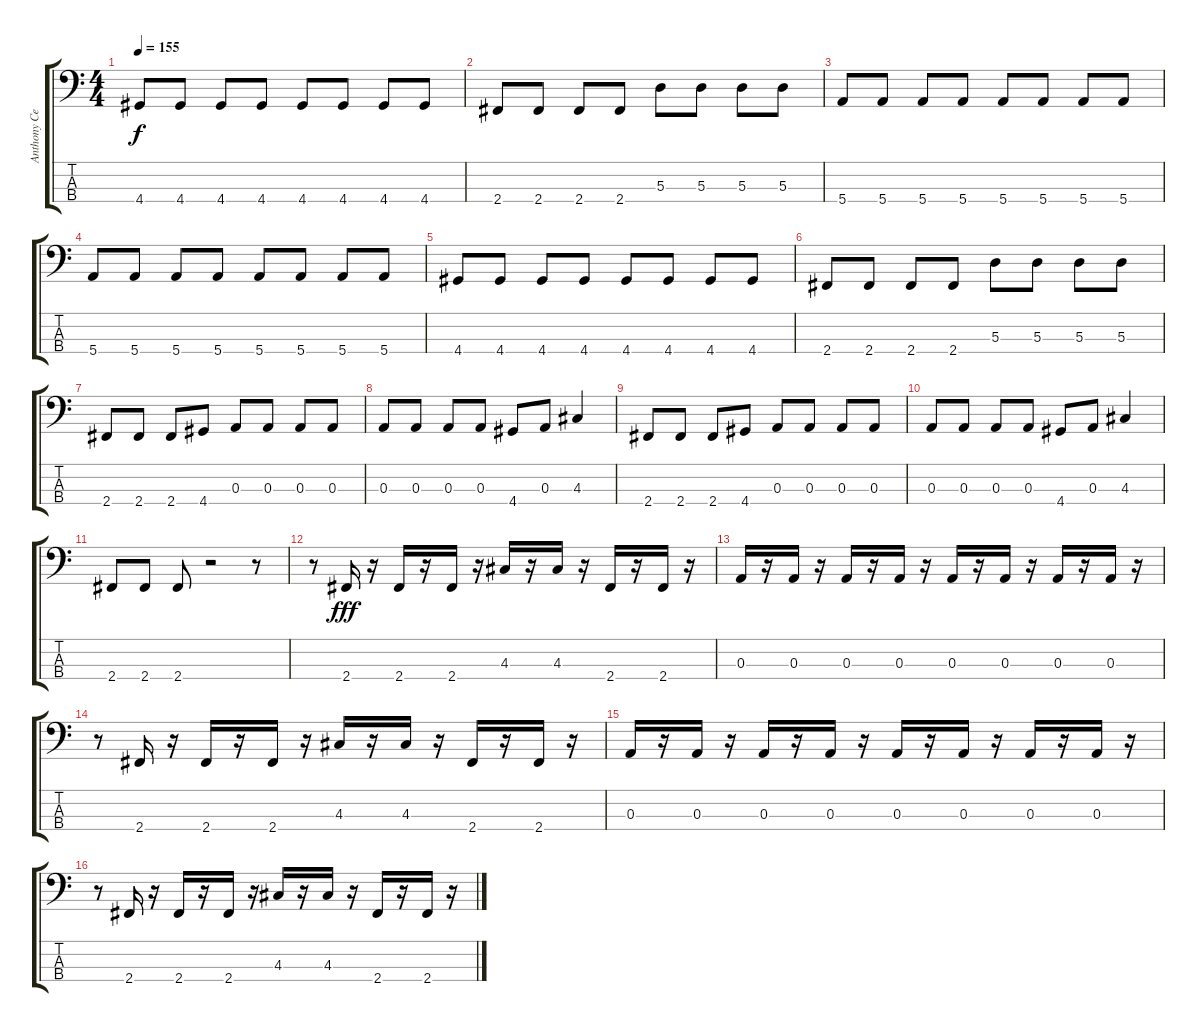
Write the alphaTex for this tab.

\track ("Anthony Celestino(bass)" "Anthony Ce") {instrument electricbasspick}
\staff {score tabs}
\tuning (G2 D2 A1 E1) {hide}
\ts (4 4)
\tempo 155
\clef f4
\ks c
4.4.8{dy f} 4.4.8 4.4.8 4.4.8 4.4.8 4.4.8 4.4.8 4.4.8 |
2.4.8 2.4.8 2.4.8 2.4.8 5.3.8 5.3.8 5.3.8 5.3.8 |
5.4.8 5.4.8 5.4.8 5.4.8 5.4.8 5.4.8 5.4.8 5.4.8 |
5.4.8 5.4.8 5.4.8 5.4.8 5.4.8 5.4.8 5.4.8 5.4.8 |
4.4.8 4.4.8 4.4.8 4.4.8 4.4.8 4.4.8 4.4.8 4.4.8 |
2.4.8 2.4.8 2.4.8 2.4.8 5.3.8 5.3.8 5.3.8 5.3.8 |
2.4.8 2.4.8 2.4.8 4.4.8 0.3.8 0.3.8 0.3.8 0.3.8 |
0.3.8 0.3.8 0.3.8 0.3.8 4.4.8 0.3.8 4.3.4 |
2.4.8 2.4.8 2.4.8 4.4.8 0.3.8 0.3.8 0.3.8 0.3.8 |
0.3.8 0.3.8 0.3.8 0.3.8 4.4.8 0.3.8 4.3.4 |
2.4.8 2.4.8 2.4.8 r.2 r.8 |
r.8 2.4.16{dy fff} r.16 2.4.16 r.16 2.4.16 r.16 4.3.16 r.16 4.3.16 r.16 2.4.16 r.16 2.4.16 r.16 |
0.3.16 r.16 0.3.16 r.16 0.3.16 r.16 0.3.16 r.16 0.3.16 r.16 0.3.16 r.16 0.3.16 r.16 0.3.16 r.16 |
r.8 2.4.16 r.16 2.4.16 r.16 2.4.16 r.16 4.3.16 r.16 4.3.16 r.16 2.4.16 r.16 2.4.16 r.16 |
0.3.16 r.16 0.3.16 r.16 0.3.16 r.16 0.3.16 r.16 0.3.16 r.16 0.3.16 r.16 0.3.16 r.16 0.3.16 r.16 |
r.8 2.4.16 r.16 2.4.16 r.16 2.4.16 r.16 4.3.16 r.16 4.3.16 r.16 2.4.16 r.16 2.4.16 r.16
